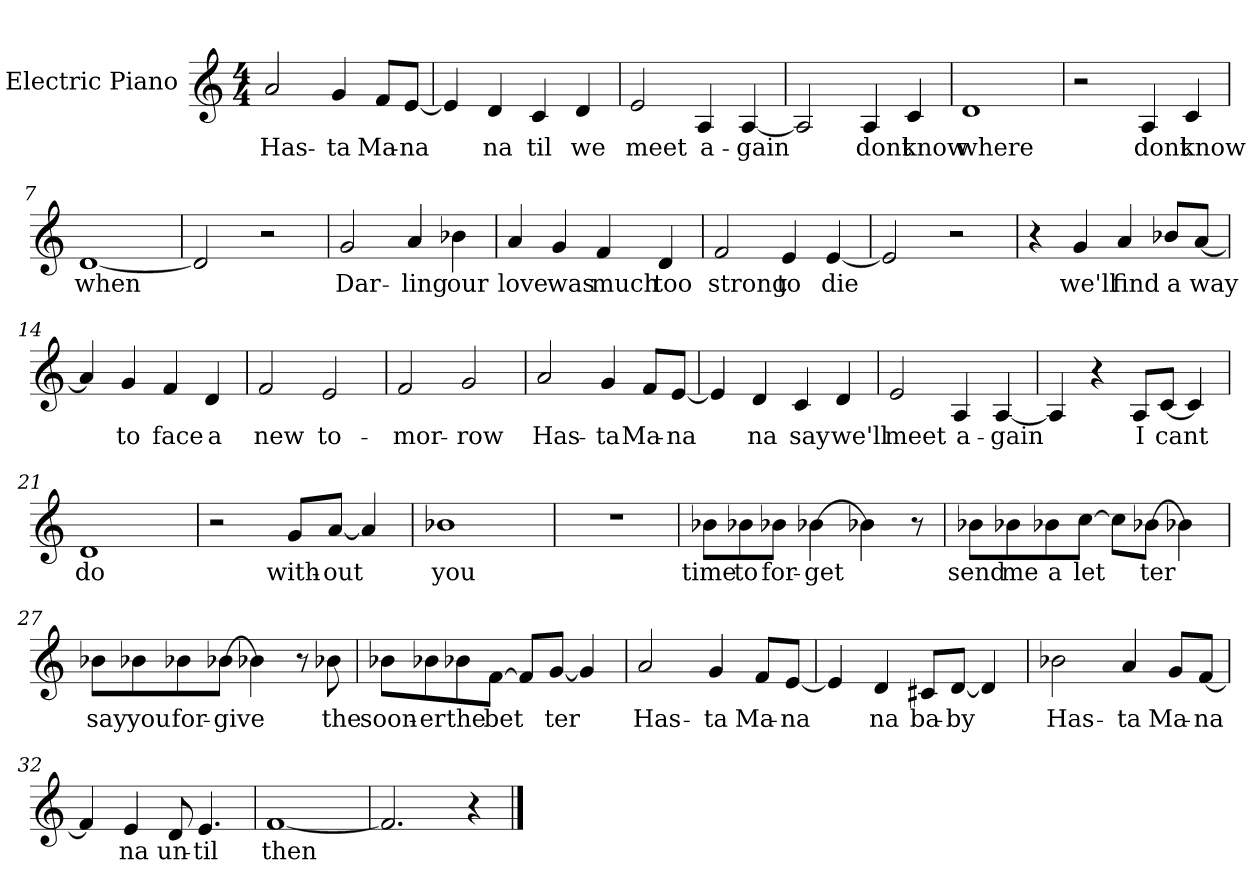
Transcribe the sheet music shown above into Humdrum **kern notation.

**kern	**text
*part1	*part1
*staff1	*staff1
*I"Electric Piano	*
*I'E.Pno	*
*clefG2	*
*k[]	*
*C:	*
*M4/4	*
=1	=1
2a/	Has-
4g/	-ta
8f/L	Ma-
[8e/J	-na
=2	=2
4e/]	.
4d/	na
4c/	til
4d/	we
=3	=3
2e/	meet
4A/	a-
[4A/	-gain
=4	=4
2A/]	.
4A/	dont
4c/	know
=5	=5
1d	where
!!LO:LB:g=z
=6	=6
2r	.
4A/	dont
4c/	know
=7	=7
[1d	when
=8	=8
2d/]	.
2r	.
=9	=9
2g/	Dar-
4a/	-ling
4b-X\	our
=10	=10
4a/	love
4g/	was
4f/	much
4d/	too
=11	=11
2f/	strong
4e/	to
[4e/	die
!!LO:LB:g=z
=12	=12
2e/]	.
2r	.
=13	=13
4r	.
4g/	we'll
4a/	find
8b-X/L	a
[8a/J	way
=14	=14
4a/]	.
4g/	to
4f/	face
4d/	a
=15	=15
2f/	new
2e/	to-
=16	=16
2f/	-mor-
2g/	-row
=17	=17
2a/	Has-
4g/	-ta
8f/L	Ma-
[8e/J	-na
!!LO:LB:g=z
=18	=18
4e/]	.
4d/	na
4c/	say
4d/	we'll
=19	=19
2e/	meet
4A/	a-
[4A/	-gain
=20	=20
4A/]	.
4r	.
8A/L	I
[8c/J	cant
4c/]	.
=21	=21
1d	do
=22	=22
2r	.
8g/L	with-
[8a/J	-out
4a/]	.
=23	=23
1b-X	you
=24	=24
1r	.
!!LO:LB:g=z
=25	=25
8b-X\L	time
8b-X\	to
8b-X\J	for-
[4b-X\	-get
4b-X\]	.
8r	.
=26	=26
8b-X\L	send
8b-X\	me
8b-X\	a
[8cc\J	let
8cc\L]	.
[8b-X\J	ter
4b-X\]	.
=27	=27
8b-X\L	say
8b-X\	you
8b-X\	for-
[8b-X\J	-give
4b-X\]	.
8r	.
8b-X\	the
!!LO:LB:g=z
=28	=28
8b-X\L	soon-
8b-X\	-er
8b-X\	the
[8f\J	bet
8f/L]	.
[8g/J	ter
4g/]	.
=29	=29
2a/	Has-
4g/	-ta
8f/L	Ma-
[8e/J	-na
=30	=30
4e/]	.
4d/	na
8c#X/L	ba-
[8d/J	-by
4d/]	.
=31	=31
2b-X\	Has-
4a/	-ta
8g/L	Ma-
[8f/J	-na
!!LO:LB:g=z
=32	=32
4f/]	.
4e/	na
8d/	un-
4.e/	-til
=33	=33
[1f	then
=34	=34
2.f/]	.
4r	.
==	==
*-	*-
